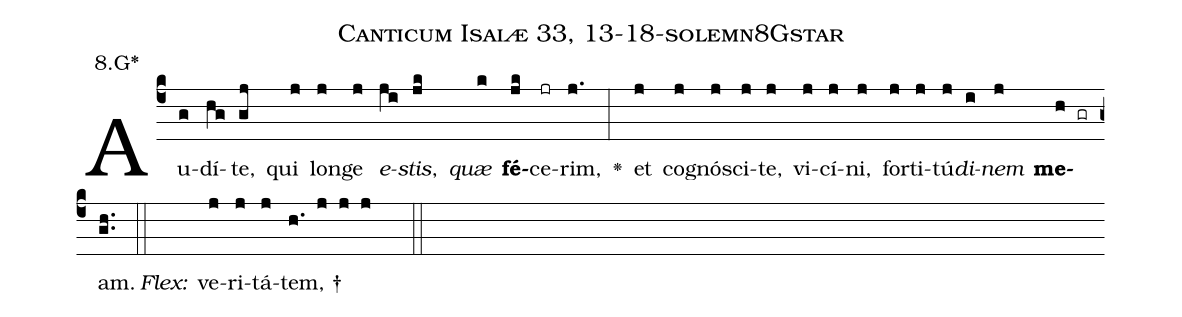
name: Canticum Isaiæ 33, 13-18-solemn8Gstar;
annotation: 8.G*;
%%
(c4)Au(g)dí(hg)te,(gj) qui(j) lon(j)ge(j) <i>e</i>(ji)<i>stis</i>,(jk) <i>quæ</i>(k) <b>fé</b>(jk)ce(jr)rim,(j.) <v>\greheightstar</v>(:) et(j) co(j)gnó(j)sci(j)te,(j) vi(j)cí(j)ni,(j) for(j)ti(j)tú(j)<i>di</i>(i)<i>nem</i>(j) <b>me</b>(h gr)am.(gh..) (::)
<i>Flex:</i>()  ve(j)ri(j)tá(j)tem, †(h. j j j  ::)

%E(j) u(j) o(i) u(j) a(h) e.(gh..) (::)
